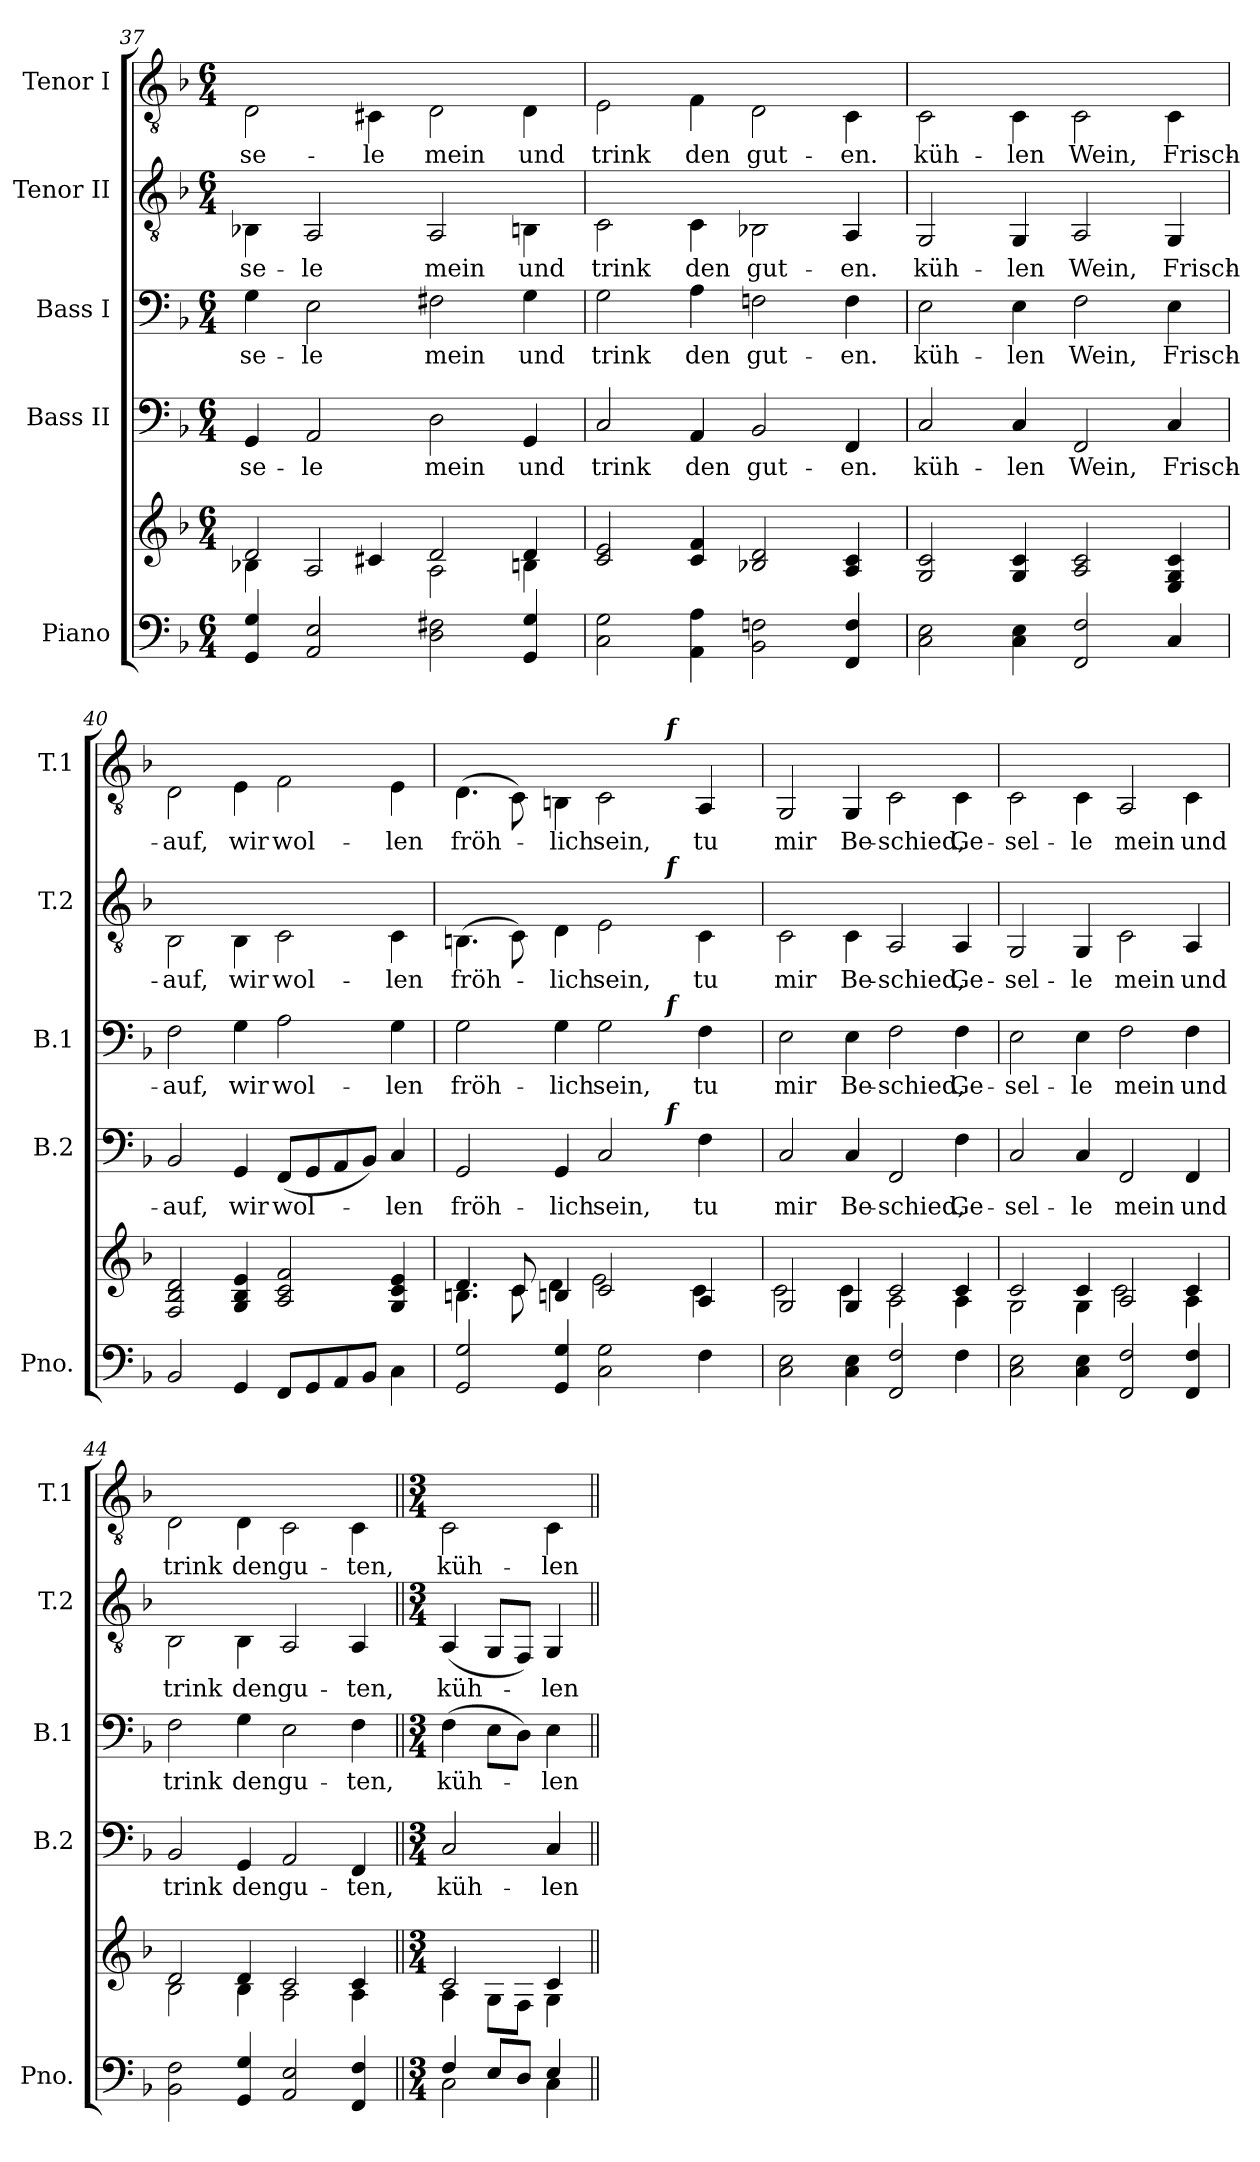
**kern	**kern	**kern	**text	**kern	**text	**kern	**text	**kern	**text
*part5	*part5	*part4	*part4	*part3	*part3	*part2	*part2	*part1	*part1
*staff6	*staff5	*staff4	*staff4	*staff3	*staff3	*staff2	*staff2	*staff1	*staff1
*I"Piano	*	*I"Bass II	*	*I"Bass I	*	*I"Tenor II	*	*I"Tenor I	*
*I'Pno.	*	*I'B.2	*	*I'B.1	*	*I'T.2	*	*I'T.1	*
*clefF4	*clefG2	*clefF4	*	*clefF4	*	*clefGv2	*	*clefGv2	*
*k[b-]	*k[b-]	*k[b-]	*	*k[b-]	*	*k[b-]	*	*k[b-]	*
*F:	*F:	*F:	*	*F:	*	*F:	*	*F:	*
*M6/4	*M6/4	*M6/4	*	*M6/4	*	*M6/4	*	*M6/4	*
=37	=37	=37	=37	=37	=37	=37	=37	=37	=37
*	*^	*	*	*	*	*	*	*	*
!	!	!	!	!LO:LY:b	!	!LO:LY:b	!	!LO:LY:b	!	!LO:LY:b
4GG/ 4G/	2d/	4B-X\	4GG/	-se-	4G\	-se-	4BB-X\	-se-	2D\	-se-
!	!	!	!	!LO:LY:b	!	!LO:LY:b	!	!LO:LY:b	!	!
2AA/ 2E/	.	2A/	2AA/	-le	2E\	-le	2AA/	-le	.	.
!	!	!	!	!	!	!	!	!	!	!LO:LY:b
.	4c#X/	.	.	.	.	.	.	.	4C#X\	-le
!	!	!	!	!LO:LY:b	!	!LO:LY:b	!	!LO:LY:b	!	!LO:LY:b
2D\ 2F#X\	2d/	2A\	2D\	mein	2F#X\	mein	2AA/	mein	2D\	mein
!	!	!	!	!LO:LY:b	!	!LO:LY:b	!	!LO:LY:b	!	!LO:LY:b
4GG/ 4G/	4d/	4Bn\	4GG/	und	4G\	und	4BBn\	und	4D\	und
!!LO:PB:g=z
=38	=38	=38	=38	=38	=38	=38	=38	=38	=38	=38
!	!	!	!	!LO:LY:b	!	!LO:LY:b	!	!LO:LY:b	!	!LO:LY:b
*	*v	*v	*	*	*	*	*	*	*	*
2C\ 2G\	2c/ 2e/	2C/	trink	2G\	trink	2C\	trink	2E\	trink
!	!	!	!LO:LY:b	!	!LO:LY:b	!	!LO:LY:b	!	!LO:LY:b
4AA\ 4A\	4c/ 4f/	4AA/	den	4A\	den	4C\	den	4F\	den
!	!	!	!LO:LY:b	!	!LO:LY:b	!	!LO:LY:b	!	!LO:LY:b
2BB-\ 2Fn\	2B-X/ 2d/	2BB-/	gut-	2Fn\	gut-	2BB-X\	gut-	2D\	gut-
!	!	!	!LO:LY:b	!	!LO:LY:b	!	!LO:LY:b	!	!LO:LY:b
4FF/ 4F/	4A/ 4c/	4FF/	-en.	4F\	-en.	4AA/	-en.	4C\	-en.
=39	=39	=39	=39	=39	=39	=39	=39	=39	=39
!	!	!	!LO:LY:b	!	!LO:LY:b	!	!LO:LY:b	!	!LO:LY:b
2C\ 2E\	2G/ 2c/	2C/	küh-	2E\	küh-	2GG/	küh-	2C\	küh-
!	!	!	!LO:LY:b	!	!LO:LY:b	!	!LO:LY:b	!	!LO:LY:b
4C\ 4E\	4G/ 4c/	4C/	-len	4E\	-len	4GG/	-len	4C\	-len
!	!	!	!LO:LY:b	!	!LO:LY:b	!	!LO:LY:b	!	!LO:LY:b
2FF/ 2F/	2A/ 2c/	2FF/	Wein,	2F\	Wein,	2AA/	Wein,	2C\	Wein,
!	!	!	!LO:LY:b	!	!LO:LY:b	!	!LO:LY:b	!	!LO:LY:b
4C/	4E/ 4G/ 4c/	4C/	Frisch-	4E\	Frisch-	4GG/	Frisch-	4C\	Frisch-
=40	=40	=40	=40	=40	=40	=40	=40	=40	=40
!	!	!	!LO:LY:b	!	!LO:LY:b	!	!LO:LY:b	!	!LO:LY:b
2BB-/	2F/ 2B-/ 2d/	2BB-/	-auf,	2F\	-auf,	2BB-\	-auf,	2D\	-auf,
!	!	!	!LO:LY:b	!	!LO:LY:b	!	!LO:LY:b	!	!LO:LY:b
4GG/	4G/ 4B-/ 4e/	4GG/	wir	4G\	wir	4BB-\	wir	4E\	wir
!	!	!	!LO:LY:b	!	!LO:LY:b	!	!LO:LY:b	!	!LO:LY:b
8FF/L	2A/ 2c/ 2f/	(<8FF/L	wol-	2A\	wol-	2C\	wol-	2F\	wol-
8GG/	.	8GG/	.	.	.	.	.	.	.
8AA/	.	8AA/	.	.	.	.	.	.	.
8BB-/J	.	8BB-/J)	.	.	.	.	.	.	.
!	!	!	!LO:LY:b	!	!LO:LY:b	!	!LO:LY:b	!	!LO:LY:b
4C\	4G/ 4c/ 4e/	4C/	-len	4G\	-len	4C\	-len	4E\	-len
=41	=41	=41	=41	=41	=41	=41	=41	=41	=41
*	*^	*	*	*	*	*	*	*	*
!	!	!	!	!LO:LY:b	!	!LO:LY:b	!	!LO:LY:b	!	!LO:LY:b
*	*	*	*^	*	*^	*	*^	*	*^	*
2GG/ 2G/	4.d/	4.Bn\	2GG/	1ryy	fröh-	2G\	1ryy	fröh-	(>4.BBn\	1ryy	fröh-	(>4.D\	1ryy	fröh-
.	8c/	8c\	.	.	.	.	.	.	8C\)	.	.	8C\)	.	.
!	!	!	!	!	!LO:LY:b	!	!	!LO:LY:b	!	!	!LO:LY:b	!	!	!LO:LY:b
4GG/ 4G/	4Bn/	4d\	4GG/	.	-lich	4G\	.	-lich	4D\	.	-lich	4BBn\	.	-lich
!	!	!	!	!	!LO:LY:b	!	!	!LO:LY:b	!	!	!LO:LY:b	!	!	!LO:LY:b
2C\ 2G\	2c/	2e\	2C/	.	sein,	2G\	.	sein,	2E\	.	sein,	2C\	.	sein,
.	.	.	.	16.ryy	.	.	16.ryy	.	.	16.ryy	.	.	16.ryy	.
!	!	!	!	!	!	!	!	!	!	!	!	!	!LO:TX:a:Bi:t=f	!
!	!	!	!	!	!	!	!	!	!	!LO:TX:a:Bi:t=f	!	!	!	!
!	!	!	!	!	!	!	!LO:TX:a:Bi:t=f	!	!	!	!	!	!	!
!	!	!	!	!LO:TX:a:Bi:t=f	!	!	!	!	!	!	!	!	!	!
.	.	.	.	4ryy	.	.	4ryy	.	.	4ryy	.	.	4ryy	.
!	!	!	!	!	!LO:LY:b	!	!	!LO:LY:b	!	!	!LO:LY:b	!	!	!LO:LY:b
4F\	4A/	4c\	4F\	.	tu	4F\	.	tu	4C\	.	tu	4AA/	.	tu
.	.	.	.	8ryy	.	.	8ryy	.	.	8ryy	.	.	8ryy	.
.	.	.	.	32ryy	.	.	32ryy	.	.	32ryy	.	.	32ryy	.
!!LO:LB:g=z
=42	=42	=42	=42	=42	=42	=42	=42	=42	=42	=42	=42	=42	=42	=42
!	!	!	!	!	!LO:LY:b	!	!	!LO:LY:b	!	!	!LO:LY:b	!	!	!LO:LY:b
*	*	*	*v	*v	*	*	*	*	*v	*v	*	*v	*v	*
*	*	*	*	*	*v	*v	*	*	*	*	*
2C\ 2E\	2G/	2c\	2C/	mir	2E\	mir	2C\	mir	2GG/	mir
!	!	!	!	!LO:LY:b	!	!LO:LY:b	!	!LO:LY:b	!	!LO:LY:b
4C\ 4E\	4G/	4c\	4C/	Be-	4E\	Be-	4C\	Be-	4GG/	Be-
!	!	!	!	!LO:LY:b	!	!LO:LY:b	!	!LO:LY:b	!	!LO:LY:b
2FF/ 2F/	2c/	2A\	2FF/	-schied,	2F\	-schied,	2AA/	-schied,	2C\	-schied,
!	!	!	!	!LO:LY:b	!	!LO:LY:b	!	!LO:LY:b	!	!LO:LY:b
4F\	4c/	4A\	4F\	Ge-	4F\	Ge-	4AA/	Ge-	4C\	Ge-
=43	=43	=43	=43	=43	=43	=43	=43	=43	=43	=43
!	!	!	!	!LO:LY:b	!	!LO:LY:b	!	!LO:LY:b	!	!LO:LY:b
2C\ 2E\	2c/	2G\	2C/	-sel-	2E\	-sel-	2GG/	-sel-	2C\	-sel-
!	!	!	!	!LO:LY:b	!	!LO:LY:b	!	!LO:LY:b	!	!LO:LY:b
4C\ 4E\	4c/	4G\	4C/	-le	4E\	-le	4GG/	-le	4C\	-le
!	!	!	!	!LO:LY:b	!	!LO:LY:b	!	!LO:LY:b	!	!LO:LY:b
2FF/ 2F/	2A/	2c\	2FF/	mein	2F\	mein	2C\	mein	2AA/	mein
!	!	!	!	!LO:LY:b	!	!LO:LY:b	!	!LO:LY:b	!	!LO:LY:b
4FF/ 4F/	4c/	4A\	4FF/	und	4F\	und	4AA/	und	4C\	und
=44	=44	=44	=44	=44	=44	=44	=44	=44	=44	=44
!	!	!	!	!LO:LY:b	!	!LO:LY:b	!	!LO:LY:b	!	!LO:LY:b
2BB-\ 2F\	2d/	2B-\	2BB-/	trink	2F\	trink	2BB-\	trink	2D\	trink
!	!	!	!	!LO:LY:b	!	!LO:LY:b	!	!LO:LY:b	!	!LO:LY:b
4GG/ 4G/	4d/	4B-\	4GG/	den	4G\	den	4BB-\	den	4D\	den
!	!	!	!	!LO:LY:b	!	!LO:LY:b	!	!LO:LY:b	!	!LO:LY:b
2AA/ 2E/	2c/	2A\	2AA/	gu-	2E\	gu-	2AA/	gu-	2C\	gu-
!	!	!	!	!LO:LY:b	!	!LO:LY:b	!	!LO:LY:b	!	!LO:LY:b
4FF/ 4F/	4c/	4A\	4FF/	-ten,	4F\	-ten,	4AA/	-ten,	4C\	-ten,
=45||	=45||	=45||	=45||	=45||	=45||	=45||	=45||	=45||	=45||	=45||
*M3/4	*M3/4	*	*M3/4	*	*M3/4	*	*M3/4	*	*M3/4	*
*^	*	*	*	*	*	*	*	*	*	*
!	!	!	!	!	!LO:LY:b	!	!LO:LY:b	!	!LO:LY:b	!	!LO:LY:b
4F/	2C\	2c/	4A\	2C/	küh-	(>4F\	küh-	(<4AA/	küh-	2C\	küh-
8E/L	.	.	8G\L	.	.	8E\L	.	8GG/L	.	.	.
8D/J	.	.	8F\J	.	.	8D\J)	.	8FF/J)	.	.	.
!	!	!	!	!	!LO:LY:b	!	!LO:LY:b	!	!LO:LY:b	!	!LO:LY:b
4E/	4C\	4c/	4G\	4C/	-len	4E\	-len	4GG/	-len	4C\	-len
*v	*v	*	*	*	*	*	*	*	*	*	*
*	*v	*v	*	*	*	*	*	*	*	*
=||	=||	=||	=||	=||	=||	=||	=||	=||	=||
*-	*-	*-	*-	*-	*-	*-	*-	*-	*-
